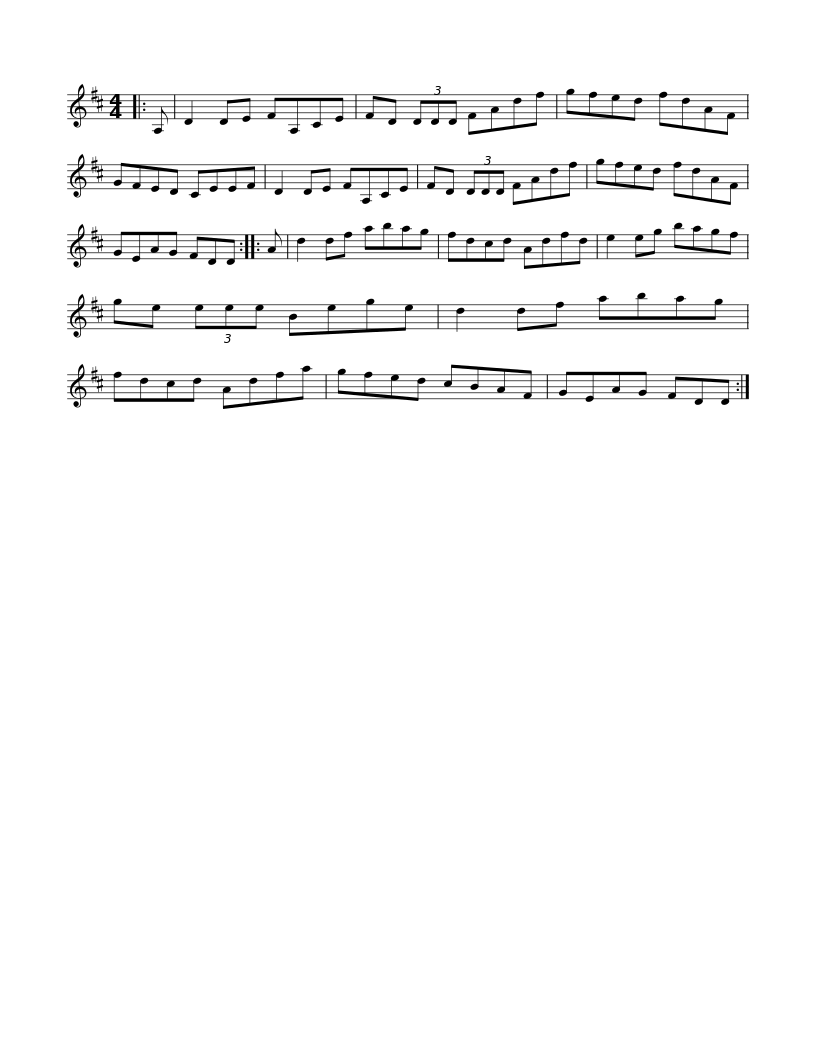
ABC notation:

X:1
L:1/8
M:4/4
I:linebreak $
K:D
V:1 treble
V:1
|: A, | D2 DE FA,CE | FD (3DDD FAdf | gfed fdAF | GFED CEEF | %5
 D2 DE FA,CE |$ FD (3DDD FAdf | gfed fdAF | GEAG FDD :: A | %10
 d2 df abag | fdcd Adfd |$ e2 eg bagf | ge (3eee Bege | d2 df abag | %15
 fdcd Adfa | gfed cBAF |$ GEAG FDD :| %18
